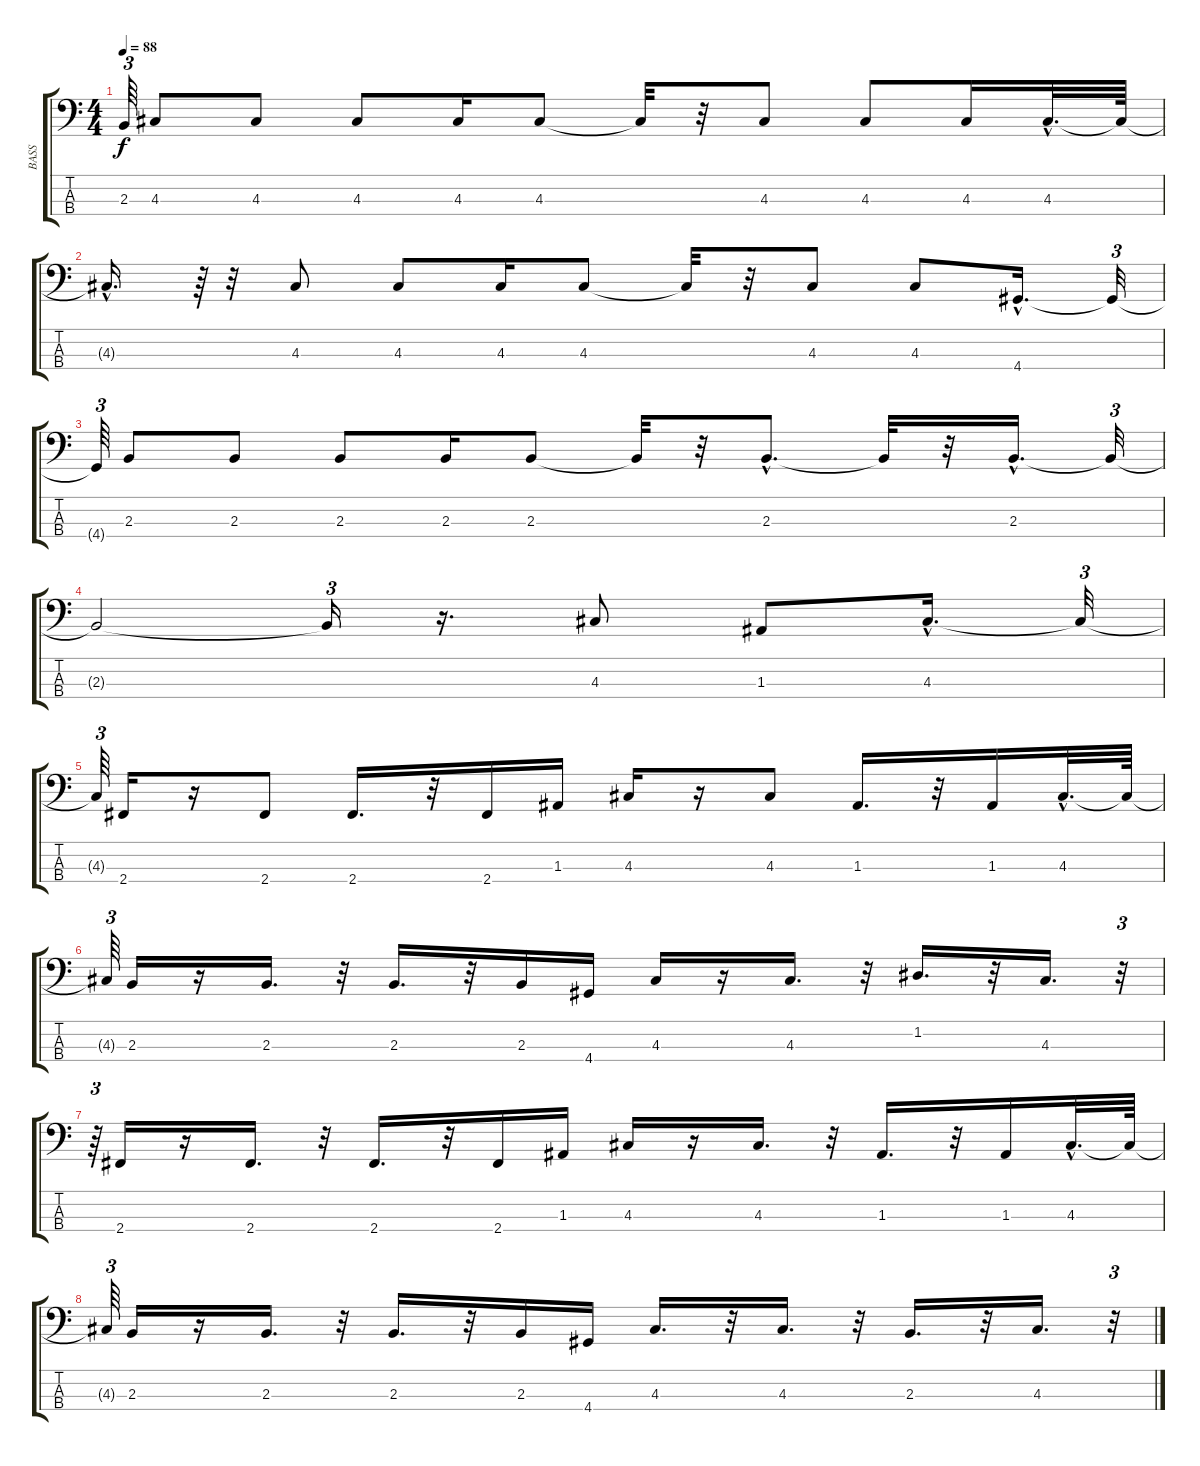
\track ("BASS" "BASS") {instrument electricbassfinger}
\staff {score tabs}
\tuning (G2 D2 A1 E1) {hide}
\ts (4 4)
\tempo 88
\clef f4
\ks c
2.3{t}.64{tu (3 2) dy f} 4.3.8 4.3.8 4.3.8 4.3.16 4.3.8 4.3{t}.32 r.32 4.3.8 4.3.8 4.3.16 4.3{hac}.32{d} 4.3{t}.64 |
4.3{hac t}.16{d} r.64{tu (3 2)} r.32 4.3.8 4.3.8 4.3.16 4.3.8 4.3{t}.32 r.32 4.3.8 4.3.8 4.4{hac}.16{d} 4.4{t}.32{tu (3 2)} |
4.4{t}.64{tu (3 2)} 2.3.8 2.3.8 2.3.8 2.3.16 2.3.8 2.3{t}.32 r.32 2.3{hac}.8{d} 2.3{t}.32 r.32 2.3{hac}.16{d} 2.3{t}.32{tu (3 2)} |
2.3{t}.2 2.3{t}.16{tu (3 2)} r.16{d} 4.3.8 1.3.8 4.3{hac}.16{d} 4.3{t}.32{tu (3 2)} |
4.3{t}.64{tu (3 2)} 2.4.16 r.16 2.4.8 2.4.16{d} r.32 2.4.16 1.3.16 4.3.16 r.16 4.3.8 1.3.16{d} r.32 1.3.16 4.3{hac}.32{d} 4.3{t}.64 |
4.3{t}.64{tu (3 2)} 2.3.16 r.16 2.3.16{d} r.32 2.3.16{d} r.32 2.3.16 4.4.16 4.3.16 r.16 4.3.16{d} r.32 1.2.16{d} r.32 4.3.16{d} r.32{tu (3 2)} |
r.64{tu (3 2)} 2.4.16 r.16 2.4.16{d} r.32 2.4.16{d} r.32 2.4.16 1.3.16 4.3.16 r.16 4.3.16{d} r.32 1.3.16{d} r.32 1.3.16 4.3{hac}.32{d} 4.3{t}.64 |
4.3{t}.64{tu (3 2)} 2.3.16 r.16 2.3.16{d} r.32 2.3.16{d} r.32 2.3.16 4.4.16 4.3.16{d} r.32 4.3.16{d} r.32 2.3.16{d} r.32 4.3.16{d} r.32{tu (3 2)}
